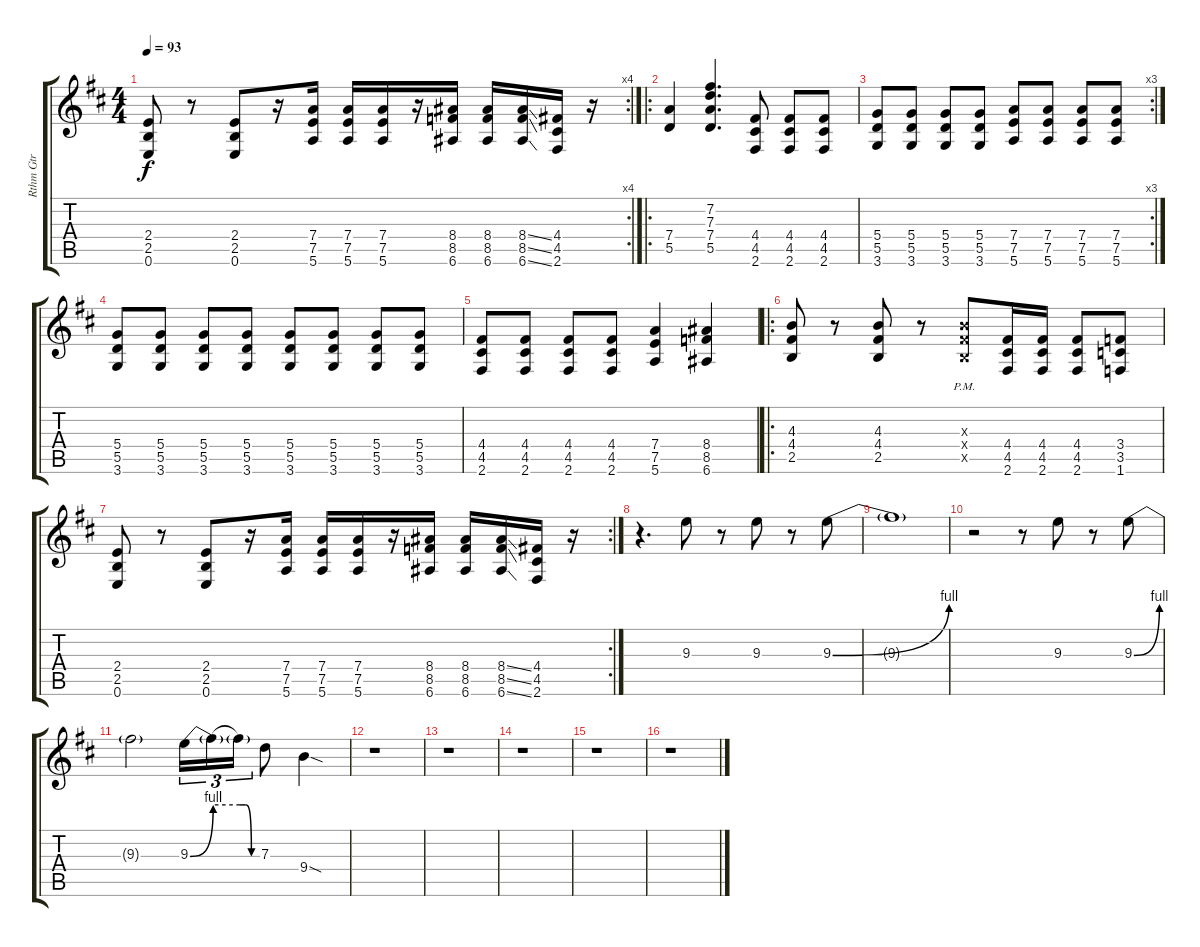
\track ("Rthm Gtr" "Rthm Gtr") {instrument distortionguitar}
\staff {score tabs}
\tuning (E4 B3 G3 D3 A2 E2) {hide}
\rc 4
\ts (4 4)
\tempo 93
\clef g2
\ks d
(2.4 2.5 0.6).8{dy f} r.8 (2.4 2.5 0.6).8 r.16 (7.4 7.5 5.6).16 (7.4 7.5 5.6).16 (7.4 7.5 5.6).16 r.16 (8.4 8.5 6.6).16 (8.4 8.5 6.6).16 (8.4{ss} 8.5{ss} 6.6{ss}).16 (4.4 4.5 2.6).16 r.16 |
\ro
(7.4 5.5).4 (7.2 7.3 7.4 5.5).4{d} (4.4 4.5 2.6).8 (4.4 4.5 2.6).8 (4.4 4.5 2.6).8 |
\rc 3
(5.4 5.5 3.6).8 (5.4 5.5 3.6).8 (5.4 5.5 3.6).8 (5.4 5.5 3.6).8 (7.4 7.5 5.6).8 (7.4 7.5 5.6).8 (7.4 7.5 5.6).8 (7.4 7.5 5.6).8 |
(5.4 5.5 3.6).8 (5.4 5.5 3.6).8 (5.4 5.5 3.6).8 (5.4 5.5 3.6).8 (5.4 5.5 3.6).8 (5.4 5.5 3.6).8 (5.4 5.5 3.6).8 (5.4 5.5 3.6).8 |
(4.4 4.5 2.6).8 (4.4 4.5 2.6).8 (4.4 4.5 2.6).8 (4.4 4.5 2.6).8 (7.4 7.5 5.6).4 (8.4 8.5 6.6).4 |
\ro
(4.3 4.4 2.5).8 r.8 (4.3 4.4 2.5).8 r.8 (4.3{pm x} 4.4{pm x} 2.5{pm x}).8 (4.4 4.5 2.6).16 (4.4 4.5 2.6).16 (4.4 4.5 2.6).8 (3.4 3.5 1.6).8 |
\rc 2
(2.4 2.5 0.6).8 r.8 (2.4 2.5 0.6).8 r.16 (7.4 7.5 5.6).16 (7.4 7.5 5.6).16 (7.4 7.5 5.6).16 r.16 (8.4 8.5 6.6).16 (8.4 8.5 6.6).16 (8.4{ss} 8.5{ss} 6.6{ss}).16 (4.4 4.5 2.6).16 r.16 |
r.4{d} 9.3.8 r.8 9.3.8 r.8 9.3{be (bend 0 0 60 4)}.8 |
9.3{t}.1 |
r.2 r.8 9.3.8 r.8 9.3{be (bend 0 0 60 4)}.8 |
9.3{t}.2 9.3{be (bend 0 0 60 4)}.16{tu (3 2)} 9.3{be (hold 0 4 60 4) t}.16{tu (3 2)} 9.3{be (custom 0 4 20 4 40 0 60 0) t}.16{tu (3 2)} 7.3.8 9.4{sod}.4 |
r.1 |
r.1 |
r.1 |
r.1 |
r.1
